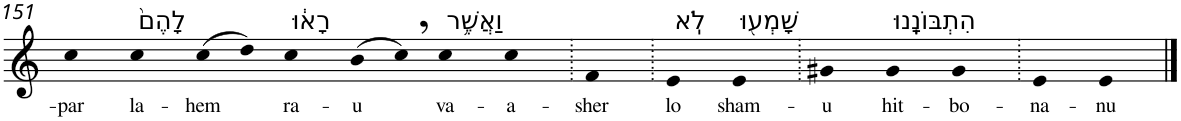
**kern	**text
*part1	*part1
*staff1	*staff1
*I"Piano	*
*I'Pno	*
!!LO:PB:g=z
*clefG2	*
*k[]	*
=151	=151
!	!LO:LY:b
4cc	-par
!LO:TX:a:t=לָהֶם֙	!
!	!LO:LY:b
4cc	la-
!	!LO:LY:b
(8cc	-hem
8dd)	.
!LO:TX:a:t=רָא֔וּ	!
!	!LO:LY:b
4cc	ra-
!	!LO:LY:b
(8b	-u
8cc,)	.
!LO:TX:a:t=וַאֲשֶׁ֥ר	!
!	!LO:LY:b
4cc	va-
!	!LO:LY:b
4cc	-a-
=152.	=152.
!	!LO:LY:b
4f	-sher
=153.	=153.
!LO:TX:a:t=לֹֽא	!
!	!LO:LY:b
4e	lo
!LO:TX:a:t=שָׁמְע֖וּ	!
!	!LO:LY:b
4e	sham-
=154.	=154.
!	!LO:LY:b
4g#X	-u
!LO:TX:a:t=הִתְבּוֹנָֽנוּ	!
!	!LO:LY:b
4g#	hit-
!	!LO:LY:b
4g#	-bo-
=155.	=155.
!	!LO:LY:b
4e	-na-
!	!LO:LY:b
4e	-nu
==	==
*-	*-
